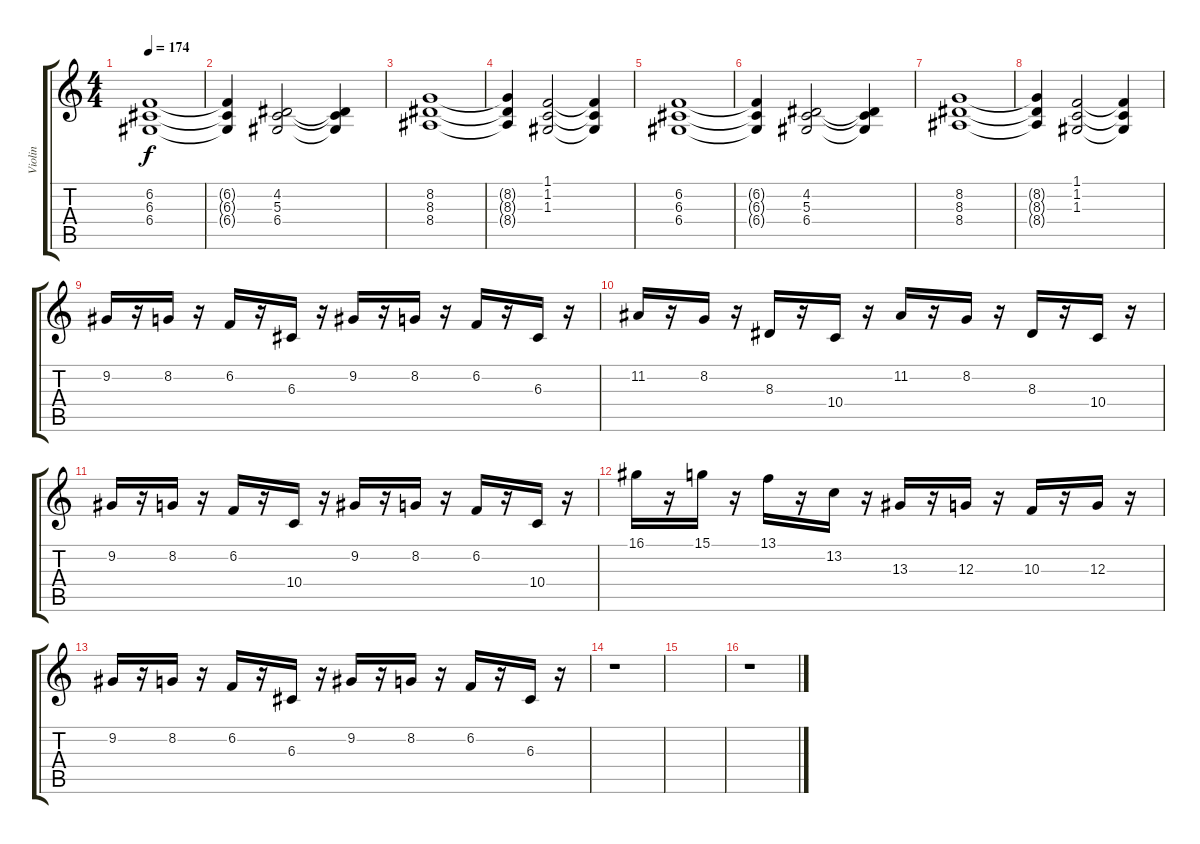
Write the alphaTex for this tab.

\track ("Violin" "Violin") {instrument violin}
\staff {score tabs}
\tuning (E4 B3 G3 D3 A2 E2) {hide}
\ts (4 4)
\tempo 174
\clef g2
\ks c
(6.2 6.3 6.4).1{dy f volume 14 instrument acousticguitarnylon} |
(6.2{t} 6.3{t} 6.4{t}).4 (4.2 5.3 6.4).2 (4.2{t} 5.3{t} 6.4{t}).4 |
(8.2 8.3 8.4).1 |
(8.2{t} 8.3{t} 8.4{t}).4 (1.1 1.2 1.3).2 (1.1{t} 1.2{t} 1.3{t}).4 |
(6.2 6.3 6.4).1 |
(6.2{t} 6.3{t} 6.4{t}).4 (4.2 5.3 6.4).2 (4.2{t} 5.3{t} 6.4{t}).4 |
(8.2 8.3 8.4).1 |
(8.2{t} 8.3{t} 8.4{t}).4 (1.1 1.2 1.3).2 (1.1{t} 1.2{t} 1.3{t}).4 |
9.2.16{volume 12 instrument violin} r.16 8.2.16 r.16 6.2.16 r.16 6.3.16 r.16 9.2.16 r.16 8.2.16 r.16 6.2.16 r.16 6.3.16 r.16 |
11.2.16 r.16 8.2.16 r.16 8.3.16 r.16 10.4.16 r.16 11.2.16 r.16 8.2.16 r.16 8.3.16 r.16 10.4.16 r.16 |
9.2.16 r.16 8.2.16 r.16 6.2.16 r.16 10.4.16 r.16 9.2.16 r.16 8.2.16 r.16 6.2.16 r.16 10.4.16 r.16 |
16.1.16 r.16 15.1.16 r.16 13.1.16 r.16 13.2.16 r.16 13.3.16 r.16 12.3.16 r.16 10.3.16 r.16 12.3.16 r.16 |
9.2.16 r.16 8.2.16 r.16 6.2.16 r.16 6.3.16 r.16 9.2.16 r.16 8.2.16 r.16 6.2.16 r.16 6.3.16 r.16 |
r.1 |
|
r.1
